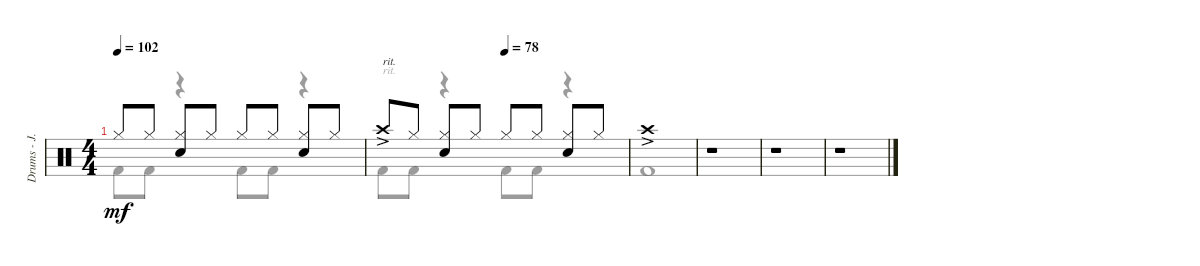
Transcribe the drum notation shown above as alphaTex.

\defaultSystemsLayout 4
\bracketExtendMode nobrackets
\defaultBarNumberDisplay FirstOfSystem
\track ("Drums - J. Bonham" "Drums - J.") {instrument percussion}
\staff {score}
\articulation defaults
\voice
\ts (4 4)
\tempo 102
\clef neutral
\scale
0.973518
\ks aminor "Hi-Hat (closed)".8{dy mf} "Hi-Hat (closed)".8
("Hi-Hat (closed)" "Snare (hit) 2").8 "Hi-Hat (closed)".8 "Hi-Hat (closed)".8 "Hi-Hat (closed)".8 ("Hi-Hat (closed)" "Snare (hit) 2").8 "Hi-Hat (closed)".8 |
\tempo (102 hide)
\tempo (78 0.5)
\scale
0.973518 "Crash high (hit)"{ac}.8{txt "rit."} "Hi-Hat (closed)".8 ("Hi-Hat (closed)" "Snare (hit) 2").8 "Hi-Hat (closed)".8 "Hi-Hat (closed)".8 "Hi-Hat (closed)".8 ("Hi-Hat (closed)" "Snare (hit) 2").8 "Hi-Hat (closed)".8 |
\scale
1.11349 "Crash high (hit)"{ac}.1 |
\scale
0.943253 r.1 |
\scale
0.943253 r.1 |
\scale
1.05296 r.1
\voice
\clef neutral
\ottava regular
\simile none
\scale
0.973518
\ks aminor "Kick (hit) 2".8{dy mf} "Kick (hit) 2".8
r.4 "Kick (hit) 2".8 "Kick (hit) 2".8 r.4 |
\scale
0.973518 "Kick (hit) 2".8{txt "rit."} "Kick (hit) 2".8 r.4 "Kick (hit) 2".8 "Kick (hit) 2".8 r.4 |
\scale
1.11349 "Kick (hit) 2".1 |
\scale
0.943253 |
\scale
0.943253 |
\scale
1.05296
